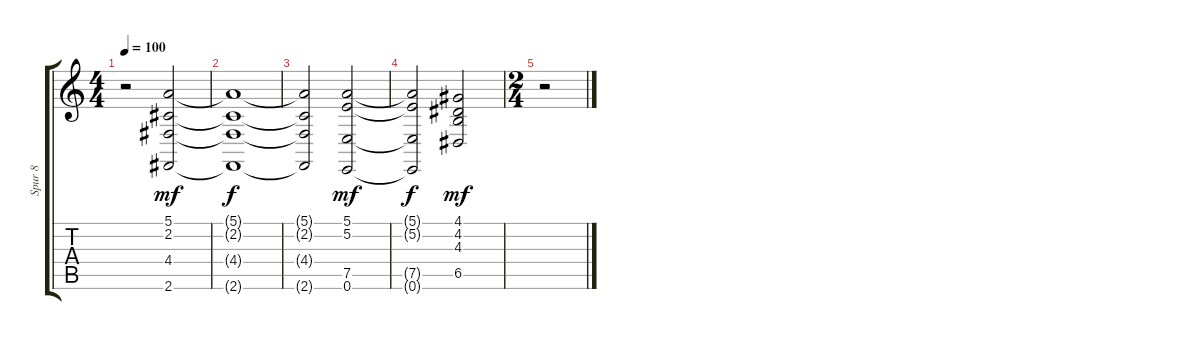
\track ("Spur 8" "Spur 8") {instrument brightacousticpiano}
\staff {score tabs}
\tuning (E4 B3 G3 D3 A2 E2) {hide}
\ts (4 4)
\tempo 100
\clef g2
\ks c
r.2{dy mf} (5.1 2.2 4.4 2.6).2 |
(5.1{t} 2.2{t} 4.4{t} 2.6{t}).1{dy f} |
(5.1{t} 2.2{t} 4.4{t} 2.6{t}).2 (5.1 5.2 7.5 0.6).2{dy mf} |
(5.1{t} 5.2{t} 7.5{t} 0.6{t}).2{dy f} (4.1 4.2 4.3 6.5).2{dy mf} |
\ts (2 4)
r.2
